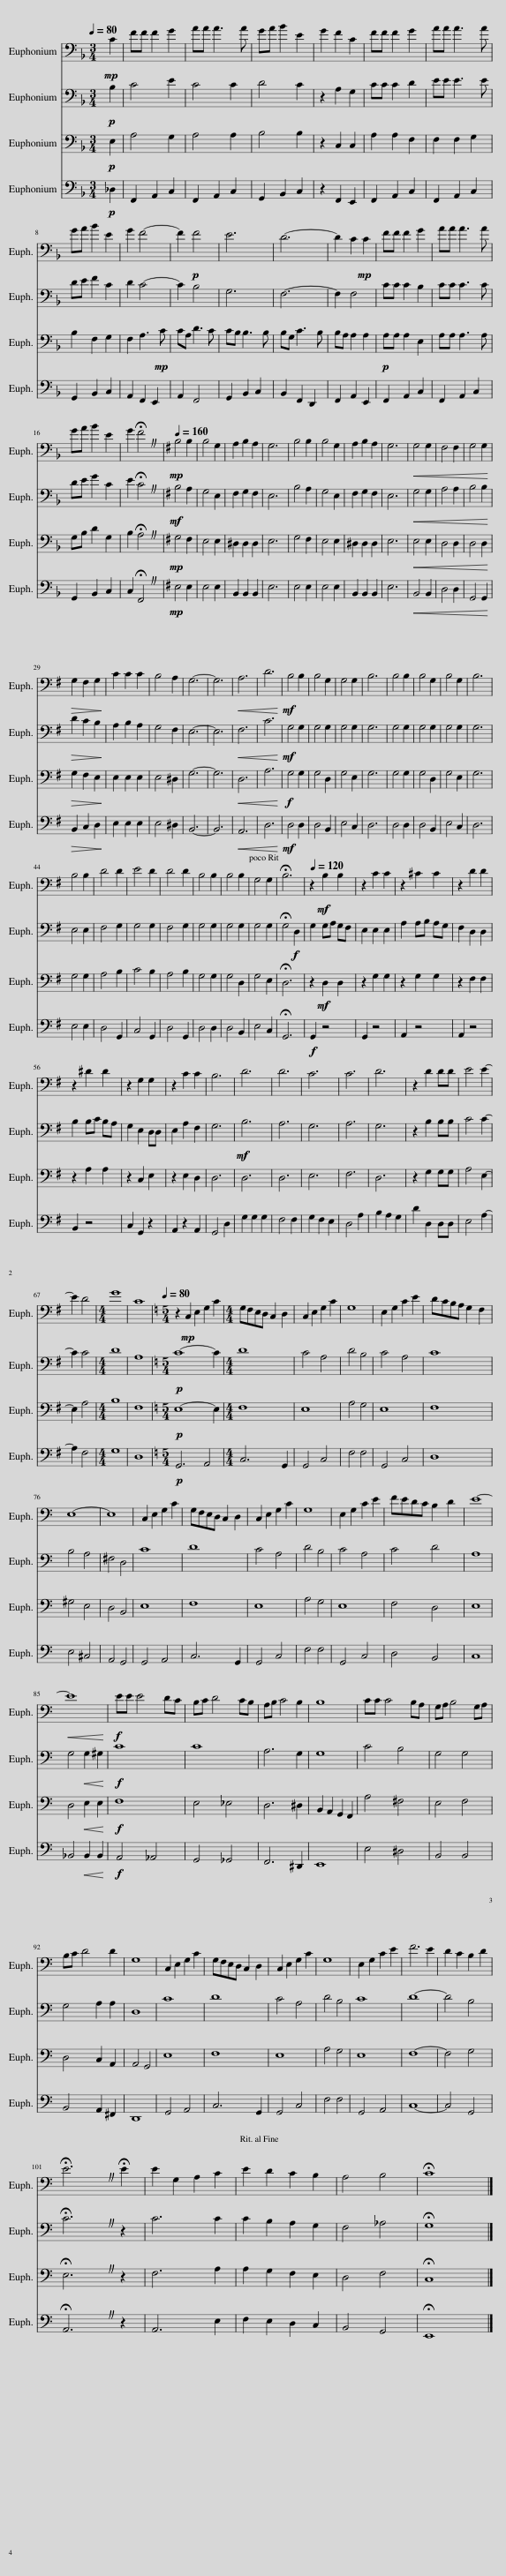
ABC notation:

X:1
%%score 1 2 3 4
L:1/8
Q:1/4=80
M:3/4
I:linebreak $
K:F
V:1 bass
V:2 bass
V:3 bass
V:4 bass
V:1
!mp! C2 | FF F2 G2 | AA A3 A | GA B2 E2 | G2 F2 C2 | %5
 FF F2 G2 | AA A3 A |$ GA B2 E2 | G2 F4- | F2!p! F4 | %10
 E6 | D6- | D2 C2!mp! C2 | FF F2 G2 | AA A3 A |$ %15
 GA B2 E2 | G2[Q:1/4=50] !fermata!F4 |[K:G][Q:1/4=160]!mp! B,4 B,2 | B,4 G,2 | A,2 B,2 A,2 | %20
 G,6 | B,4 B,2 | B,4 G,2 | A,2 B,2 A,2 | G,6 | %25
!<(! G,4 G,2 | F,4 F,2 | G,4 G,2!<)! |$!>(! G,2 F,2 G,2!>)! | C2 C2 C2 | %30
 B,4 A,2 | G,6- | G,6 |!<(! A,6 | D6!<)! | %35
!mf! B,4 B,2 | B,4 G,2 | G,4 G,2 | B,6 | B,4 B,2 | %40
 B,4 G,2 | B,4 G,2 | B,6 |$ B,4 B,2 | D4 D2 | %45
 E4 D2 | D4 D2 | B,4 B,2 | B,4 B,2 | G,4 G,2 | %50
[Q:1/4=100] !fermata!B,6 |[Q:1/4=120] z2!mf! B,2 B,2 | z2 C2 C2 | z2 ^C2 C2 | z2 D2 D2 |$ %55
 z2 ^D2 D2 | z2 G,2 G,2 | z2 C2 C2 | B,6 | D6 | %60
 D6 | C6 | C6 | D6 | z2 D2 DD | %65
 E4 E2- |$ E2 D4 |[M:4/4] G8 | C8 |[K:C][M:5/4][Q:1/4=80] z2!mp! C,2 E,2 G,2 C2 | %70
[M:4/4] G,F,E,D, C,2 D,2 | C,2 E,2 G,2 C2 | G,8 | E,2 G,2 C2 E2 | DCB,A, G,2 F,2 |$ %75
 E,8- | E,8 | C,2 E,2 G,2 C2 | G,F,E,D, C,2 D,2 | C,2 E,2 G,2 C2 | %80
 G,8 | E,2 G,2 C2 E2 | FEDC B,2 D2 | E8- |$!<(! E8!<)! | %85
!f! EE E4 DC | B,C D4 CB, | A,B, C4 B,2 | B,8 | CC C4 B,A, | %90
 G,A, B,4 G,A, |$ B,C D4 D2 | G,8 | C,2 E,2 G,2 C2 | G,F,E,D, C,2 D,2 | %95
 C,2 E,2 G,2 C2 | G,8 | E,2 G,2 C2 E2 | F6 E2 | D2 C2 B,2 D2 |$ %100
[Q:1/4=50] !fermata!E6 !fermata!E2 |[Q:1/4=80] E2 G,2 A,2 C2 |[Q:1/4=78] E2[Q:1/4=75] D2[Q:1/4=72] C2[Q:1/4=70] B,2 |[Q:1/4=60] A,4[Q:1/4=55] B,4 |[Q:1/4=50] !fermata!C8 |] %105
V:2
!p! B,2 | C4 E2 | C4 C2 | D4 C2 | z2 A,2 G,2 | %5
 CC C2 D2 | EE E3 E |$ DE F2 C2 | D2 C4- | C2 B,4 | %10
 G,6 | F,6- | F,2 F,4 | CC C2 B,2 | CC C3 C |$ %15
 DE G2 C2 | E2 !fermata!C4 |[K:G]!mf! B,4 A,2 | G,4 E,2 | F,2 G,2 F,2 | %20
 E,6 | B,4 A,2 | G,4 E,2 | F,2 G,2 F,2 | E,6 | %25
!<(! G,4 G,2 | A,4 A,2 | B,4 B,2!<)! |$!>(! D2 C2 B,2!>)! | A,2 B,2 A,2 | %30
 G,4 F,2 | E,6- | E,6 |!<(! F,6 | C6!<)! | %35
!mf! G,4 G,2 | G,4 G,2 | G,4 G,2 | G,6 | G,4 G,2 | %40
 G,4 G,2 | G,4 G,2 | G,6 |$ E,4 E,2 | F,4 G,2 | %45
 G,4 G,2 | F,4 G,2 | G,4 G,2 | G,4 G,2 | G,4 G,2 | %50
 !fermata!G,4!f! D,2 | G,2 G,A, G,F, | E,2 E,2 E,2 | A,2 A,B, A,G, | F,2 D,2 D,2 |$ %55
 B,2 B,C B,A, | G,2 E,2 D,D, | E,2 A,2 F,2 | G,6 |!mf! B,6 | %60
 A,6 | G,6 | A,6 | G,6 | z2 B,2 B,B, | %65
 C4 C2- |$ C2 C4 |[M:4/4] D8 | A,8 |[K:C][M:5/4]!p! C8- C2 | %70
[M:4/4] D8 | C4 A,4 | D4 B,4 | C4 A,4 | C8 |$ %75
 B,4 A,4 | ^F,4 D,4 | C8 | D8 | C4 A,4 | %80
 D4 B,4 | C4 A,4 | C4 D4 | A,8 |$ G,4!<(! G,2 ^G,2!<)! | %85
!f! C8 | C8 | A,6 G,2 | G,8 | C4 B,4 | %90
 G,4 G,4 |$ G,4 A,2 A,2 | D,8 | C8 | D8 | %95
 C4 A,4 | D4 B,4 | C8 | D8- | D4 B,4 |$ %100
 !fermata!C6 z2 | C6 C2 | C2 B,2 A,2 G,2 | F,4 _A,4 | !fermata!G,8 |] %105
V:3
!p! E,2 | A,4 G,2 | A,4 A,2 | B,4 B,2 | z2 C,2 C,2 | %5
 A,2 A,2 F,2 | F,2 F,2 G,2 |$ B,2 F,2 G,2 | F,2 A,3!mp! C | CA, D3 C | %10
 CB, B,3 B, | B,G, C3 B, | B,A, A,2 A,2 |!p! A,A, A,2 E,2 | A,A, A,3 A, |$ %15
 G,B, D2 G,2 | B,2 !fermata!A,4 |[K:G]!mp! G,4 F,2 | E,4 E,2 | ^D,2 D,2 D,2 | %20
 E,6 | G,4 F,2 | E,4 E,2 | ^D,2 D,2 D,2 | E,6 | %25
!<(! E,4 E,2 | D,4 D,2 | D,4 D,2!<)! |$!>(! G,2 F,2 E,2!>)! | E,2 E,2 E,2 | %30
 E,4 ^D,2 | G,6- | G,6 |!<(! D,6 | A,6!<)! | %35
!f! G,4 G,2 | G,4 D,2 | G,4 E,2 | G,6 | G,4 G,2 | %40
 G,4 D,2 | G,4 E,2 | G,6 |$ G,4 G,2 | A,4 B,2 | %45
 C4 B,2 | A,4 B,2 | G,4 G,2 | G,4 D,2 | G,4 E,2 | %50
 !fermata!D,6 | z2!mf! D,2 D,2 | z2 G,2 G,2 | z2 G,2 G,2 | z2 F,2 F,2 |$ %55
 z2 A,2 A,2 | z2 C,2 E,2 | z2 E,2 D,2 | D,6 | D,6 | %60
 D,6 | E,6 | F,6 | D,6 | z2 G,2 G,G, | %65
 A,4 E,2- |$ E,2 A,4 |[M:4/4] B,8 | F,8 |[K:C][M:5/4]!p! E,8- E,2 | %70
[M:4/4] F,8 | E,8 | A,4 G,4 | E,8 | F,8 |$ %75
 ^G,4 E,4 | D,4 B,,4 | E,8 | F,8 | E,8 | %80
 A,4 G,4 | E,8 | F,4 D,4 | E,8 |$ D,4!<(! E,2 E,2!<)! | %85
!f! F,8 | E,4 _E,4 | D,6 ^D,2 | B,,2 A,,2 G,,2 F,,2 | A,4 ^F,4 | %90
 E,4 F,4 |$ D,4 C,2 A,,2 | A,,4 G,,4 | E,8 | F,8 | %95
 E,8 | A,4 G,4 | E,8 | F,8- | F,4 G,4 |$ %100
 !fermata!E,6 z2 | F,6 A,2 | A,2 G,2 F,2 E,2 | D,4 F,4 | !fermata!C,8 |] %105
V:4
!p! _D,2 | F,,2 A,,2 C,2 | F,,2 A,,2 C,2 | G,,2 B,,2 C,2 | z2 F,,2 E,,2 | %5
 F,,2 A,,2 C,2 | F,,2 A,,2 C,2 |$ G,,2 B,,2 C,2 | A,,2 F,,2 E,,2 | A,,2 F,,4 | %10
 G,,2 B,,2 C,2 | B,,2 F,,2 D,,2 | F,,2 A,,2 E,,2 | F,,2 A,,2 C,2 | F,,2 A,,2 C,2 |$ %15
 G,,2 B,,2 C,2 | C,2 !fermata!F,,4 |[K:G]!mp! E,4 E,2 | E,4 E,2 | B,,2 B,,2 B,,2 | %20
 E,6 | E,4 E,2 | E,4 E,2 | B,,2 B,,2 B,,2 | E,6 | %25
!<(! B,,4 B,,2 | D,4 D,2 | G,,4 G,,2!<)! |$!>(! B,,2 C,2 D,2!>)! | E,2 E,2 E,2 | %30
 E,4 ^D,2 | B,,6- | B,,6 |!<(! A,,6 | D,6!<)! | %35
!mf! D,4 D,2 | D,4 B,,2 | E,4 C,2 | D,6 | D,4 D,2 | %40
 D,4 B,,2 | E,4 C,2 | D,6 |$ E,4 E,2 | D,4 G,,2 | %45
 C,4 G,,2 | D,4 G,,2 | D,4 D,2 | D,4 B,,2 | E,4 C,2 | %50
 !fermata!G,,6 |!f! G,,2 z4 | G,,2 z4 | A,,2 z4 | A,,2 z4 |$ %55
 B,,2 z4 | C,2 G,,2 z2 | A,,2 z2 A,,2 | G,,4 D,2 | G,2 G,2 G,2 | %60
 F,4 F,2 | G,2 F,2 E,2 | D,4 A,2 | B,2 A,2 G,2 | D2 D,2 D,D, | %65
 E,4 A,2- |$ A,2 F,4 |[M:4/4] G,8 | D,8 |[K:C][M:5/4]!p! G,,6 A,,4 | %70
[M:4/4] C,6 G,,2 | G,,4 C,4 | F,4 F,4 | G,,4 C,4 | D,8 |$ %75
 E,4 ^C,4 | A,,4 G,,4 | G,,4 A,,4 | C,6 G,,2 | G,,4 C,4 | %80
 F,4 F,4 | G,,4 C,4 | D,4 B,,4 | C,8 |$ _B,,4!<(! B,,2 B,,2!<)! | %85
!f! A,,4 _A,,4 | G,,4 _G,,4 | F,,6 ^D,,2 | E,,8 | E,4 ^D,4 | %90
 B,,4 B,,4 |$ B,,4 A,,2 ^F,,2 | D,,8 | G,,4 A,,4 | C,6 G,,2 | %95
 G,,4 C,4 | F,4 F,4 | G,,4 A,,4 | C,8- | C,4 G,,4 |$ %100
 !fermata!A,,6 z2 | A,,6 E,2 | F,2 E,2 D,2 C,2 | B,,4 G,,4 | !fermata!E,,8 |] %105
